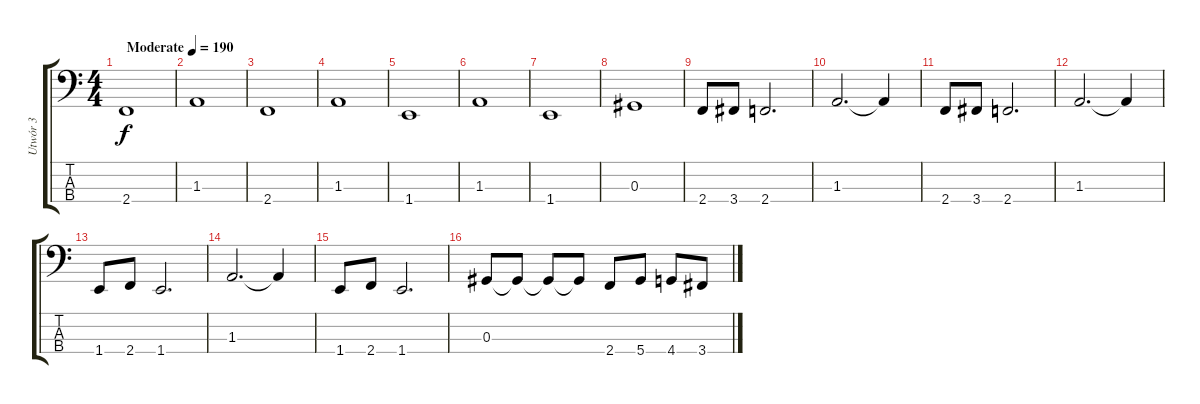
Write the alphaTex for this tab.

\track ("Utwór 3" "Utwór 3") {instrument electricbassfinger}
\staff {score tabs}
\tuning (Gb2 Db2 Ab1 Eb1) {hide}
\ts (4 4)
\tempo (190 "Moderate")
\clef f4
\ks c
2.4.1{dy f instrument electricbassfinger} |
1.3.1 |
2.4.1 |
1.3.1 |
1.4.1 |
1.3.1 |
1.4.1 |
0.3.1 |
2.4.8 3.4.8 2.4.2{d} |
1.3.2{d} 1.3{t}.4 |
2.4.8 3.4.8 2.4.2{d} |
1.3.2{d} 1.3{t}.4 |
1.4.8 2.4.8 1.4.2{d} |
1.3.2{d} 1.3{t}.4 |
1.4.8 2.4.8 1.4.2{d} |
0.3.8 0.3{t}.8 0.3{t}.8 0.3{t}.8 2.4.8 5.4.8 4.4.8 3.4.8
